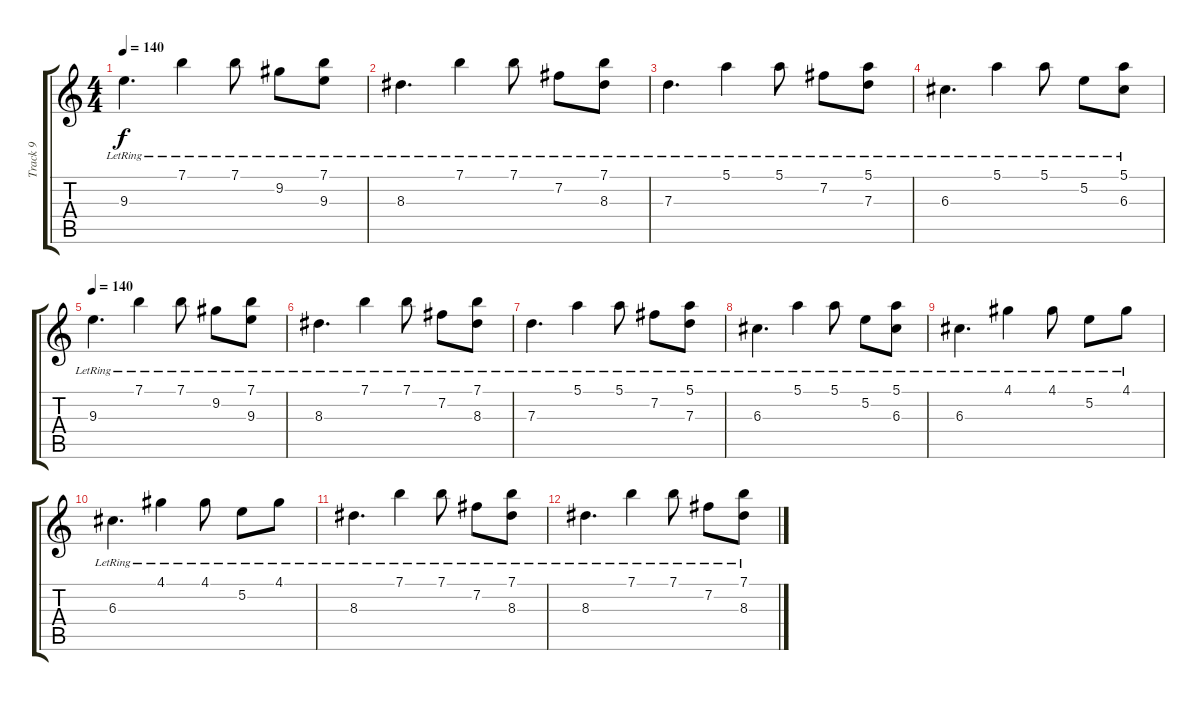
\track ("Track 9" "Track 9") {instrument acousticguitarsteel}
\staff {score tabs}
\tuning (E4 B3 G3 D3 A2 E2) {hide}
\ts (4 4)
\tempo 140
\clef g2
\ks c
9.3{lr}.4{d dy f instrument acousticguitarsteel} 7.1{lr}.4 7.1{lr}.8 9.2{lr}.8 (7.1 9.3{lr}).8 |
8.3{lr}.4{d} 7.1{lr}.4 7.1{lr}.8 7.2{lr}.8 (7.1 8.3{lr}).8 |
7.3{lr}.4{d} 5.1{lr}.4 5.1{lr}.8 7.2{lr}.8 (5.1 7.3{lr}).8 |
6.3{lr}.4{d} 5.1{lr}.4 5.1{lr}.8 5.2{lr}.8 (5.1 6.3{lr}).8 |
\tempo 140
9.3{lr}.4{d instrument acousticguitarsteel} 7.1{lr}.4 7.1{lr}.8 9.2{lr}.8 (7.1 9.3{lr}).8 |
8.3{lr}.4{d} 7.1{lr}.4 7.1{lr}.8 7.2{lr}.8 (7.1 8.3{lr}).8 |
7.3{lr}.4{d} 5.1{lr}.4 5.1{lr}.8 7.2{lr}.8 (5.1 7.3{lr}).8 |
6.3{lr}.4{d} 5.1{lr}.4 5.1{lr}.8 5.2{lr}.8 (5.1 6.3{lr}).8 |
6.3{lr}.4{d} 4.1{lr}.4 4.1{lr}.8 5.2{lr}.8 4.1{lr}.8 |
6.3{lr}.4{d} 4.1{lr}.4 4.1{lr}.8 5.2{lr}.8 4.1{lr}.8 |
8.3{lr}.4{d} 7.1{lr}.4 7.1{lr}.8 7.2{lr}.8 (7.1 8.3{lr}).8 |
8.3{lr}.4{d} 7.1{lr}.4 7.1{lr}.8 7.2{lr}.8 (7.1 8.3{lr}).8
